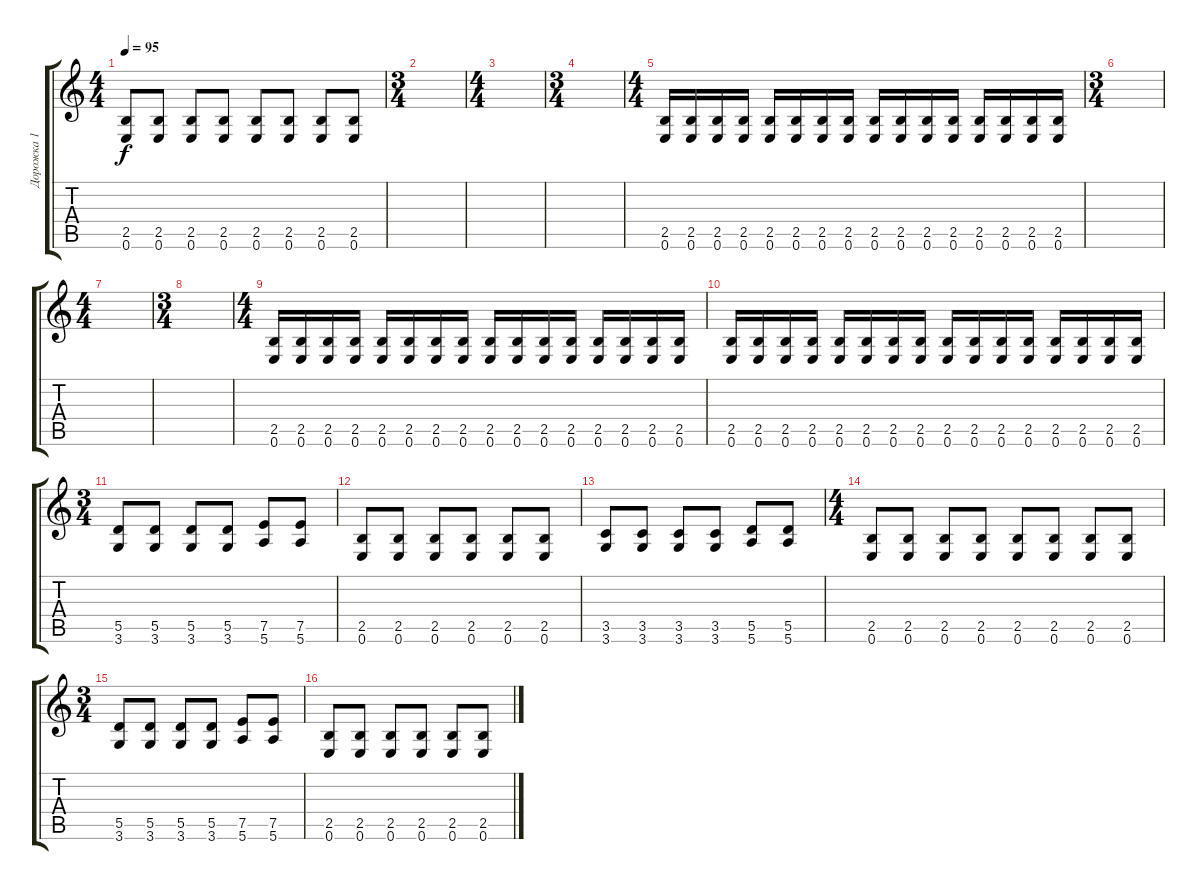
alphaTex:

\track ("Дорожка 1" "Дорожка 1") {instrument acousticguitarsteel}
\staff {score tabs}
\tuning (E4 B3 G3 D3 A2 E2) {hide}
\ts (4 4)
\tempo 95
\clef g2
\ks c
(2.5 0.6).8{dy f} (2.5 0.6).8 (2.5 0.6).8 (2.5 0.6).8 (2.5 0.6).8 (2.5 0.6).8 (2.5 0.6).8 (2.5 0.6).8 |
\ts (3 4)
|
\ts (4 4)
|
\ts (3 4)
|
\ts (4 4)
(2.5 0.6).16 (2.5 0.6).16 (2.5 0.6).16 (2.5 0.6).16 (2.5 0.6).16 (2.5 0.6).16 (2.5 0.6).16 (2.5 0.6).16 (2.5 0.6).16 (2.5 0.6).16 (2.5 0.6).16 (2.5 0.6).16 (2.5 0.6).16 (2.5 0.6).16 (2.5 0.6).16 (2.5 0.6).16 |
\ts (3 4)
|
\ts (4 4)
|
\ts (3 4)
|
\ts (4 4)
(2.5 0.6).16 (2.5 0.6).16 (2.5 0.6).16 (2.5 0.6).16 (2.5 0.6).16 (2.5 0.6).16 (2.5 0.6).16 (2.5 0.6).16 (2.5 0.6).16 (2.5 0.6).16 (2.5 0.6).16 (2.5 0.6).16 (2.5 0.6).16 (2.5 0.6).16 (2.5 0.6).16 (2.5 0.6).16 |
(2.5 0.6).16 (2.5 0.6).16 (2.5 0.6).16 (2.5 0.6).16 (2.5 0.6).16 (2.5 0.6).16 (2.5 0.6).16 (2.5 0.6).16 (2.5 0.6).16 (2.5 0.6).16 (2.5 0.6).16 (2.5 0.6).16 (2.5 0.6).16 (2.5 0.6).16 (2.5 0.6).16 (2.5 0.6).16 |
\ts (3 4)
(5.5 3.6).8{volume 15 instrument distortionguitar} (5.5 3.6).8 (5.5 3.6).8 (5.5 3.6).8 (7.5 5.6).8 (7.5 5.6).8 |
(2.5 0.6).8 (2.5 0.6).8 (2.5 0.6).8 (2.5 0.6).8 (2.5 0.6).8 (2.5 0.6).8 |
(3.5 3.6).8 (3.5 3.6).8 (3.5 3.6).8 (3.5 3.6).8 (5.5 5.6).8 (5.5 5.6).8 |
\ts (4 4)
(2.5 0.6).8 (2.5 0.6).8 (2.5 0.6).8 (2.5 0.6).8 (2.5 0.6).8 (2.5 0.6).8 (2.5 0.6).8 (2.5 0.6).8 |
\ts (3 4)
(5.5 3.6).8{volume 15 instrument distortionguitar} (5.5 3.6).8 (5.5 3.6).8 (5.5 3.6).8 (7.5 5.6).8 (7.5 5.6).8 |
(2.5 0.6).8 (2.5 0.6).8 (2.5 0.6).8 (2.5 0.6).8 (2.5 0.6).8 (2.5 0.6).8
